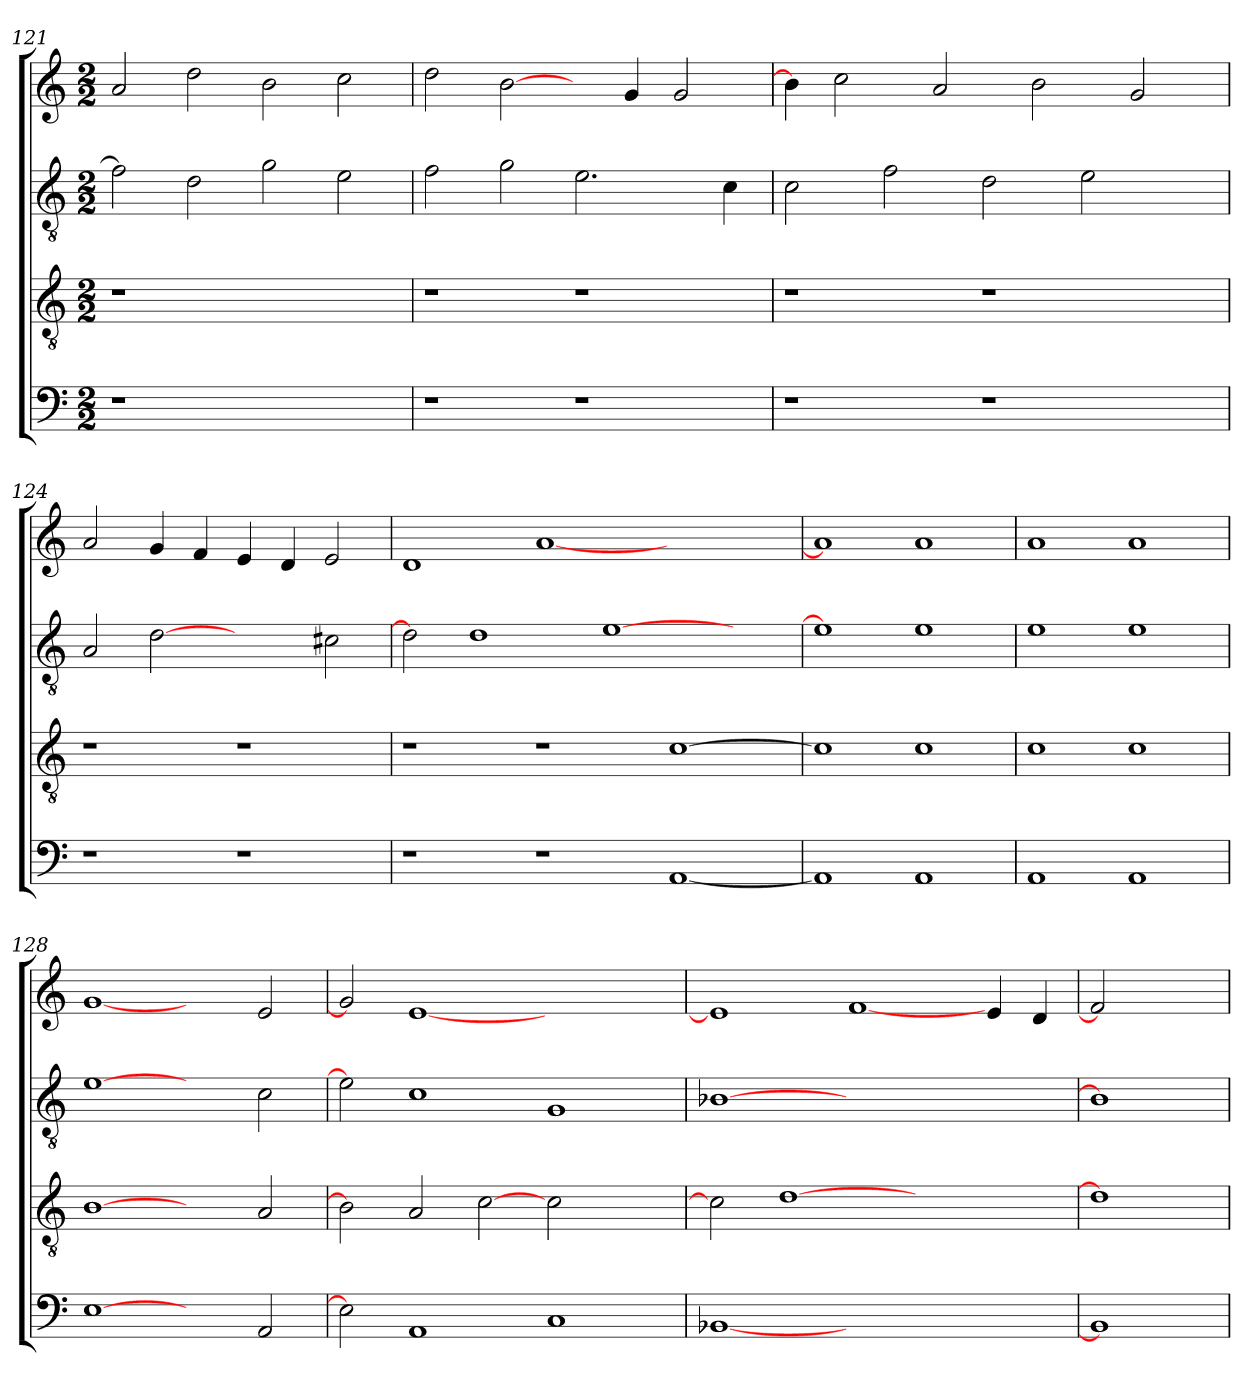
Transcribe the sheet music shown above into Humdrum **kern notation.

**kern	**kern	**kern	**kern
*part4	*part3	*part2	*part1
*staff4	*staff3	*staff2	*staff1
*clefF4	*clefGv2	*clefGv2	*clefG2
*k[]	*k[]	*k[]	*k[]
*M2/2	*M2/2	*M2/2	*M2/2
=121	=121	=121	=121
1r	1r	2f\]	2a/
.	.	2d\	2dd\
1ryy	1ryy	2g\	2b\
.	.	2e\	2cc\
=122	=122	=122	=122
1r	1r	2f\	2dd\
.	.	2g\	[2b\
1r	1r	2.e\	4ryy
.	.	.	4g/
.	.	.	2g/
.	.	4c\	.
=123	=123	=123	=123
1r	1r	2c\	4b\]
.	.	.	2cc\
.	.	2f\	.
.	.	.	2a/
1r	1r	2d\	.
.	.	.	2b\
.	.	2e\	.
.	.	.	2g/
4ryy	4ryy	4ryy	.
=124	=124	=124	=124
1r	1r	2A/	2a/
.	.	[2d	4g/
.	.	.	4f/
1r	1r	2ryy	4e/
.	.	.	4d/
.	.	2c#X\	2e/
=125	=125	=125	=125
1r	1r	2d]	1d
.	.	1d	.
1r	1r	.	[1a
.	.	[1e	.
[1AA	[1c	.	1ryy
.	.	2ryy	.
=126	=126	=126	=126
1AA]	1c]	1e]	1a]
1AA	1c	1e	1a
=127	=127	=127	=127
1AA	1c	1e	1a
1AA	1c	1e	1a
=128	=128	=128	=128
[1E	[1B	[1e	[1g
2ryy	2ryy	2ryy	2ryy
2AA/	2A/	2c\	2e/
=129	=129	=129	=129
2E]	2B]	2e]	2g]
1AA	2A/	1c	[1e
.	[2c	.	.
1C	2c\	1G	1ryy
.	2ryy	.	.
=130	=130	=130	=130
[1BB-X	2c]	[1B-X	1e]
.	[1d	.	.
1.ryy	.	1.ryy	[1f
.	1ryy	.	.
.	.	.	4e/
.	.	.	4d/
=131	=131	=131	=131
1BB-]	1d]	1B-]	2f]
.	.	.	2ryy
=	=	=	=
*-	*-	*-	*-
